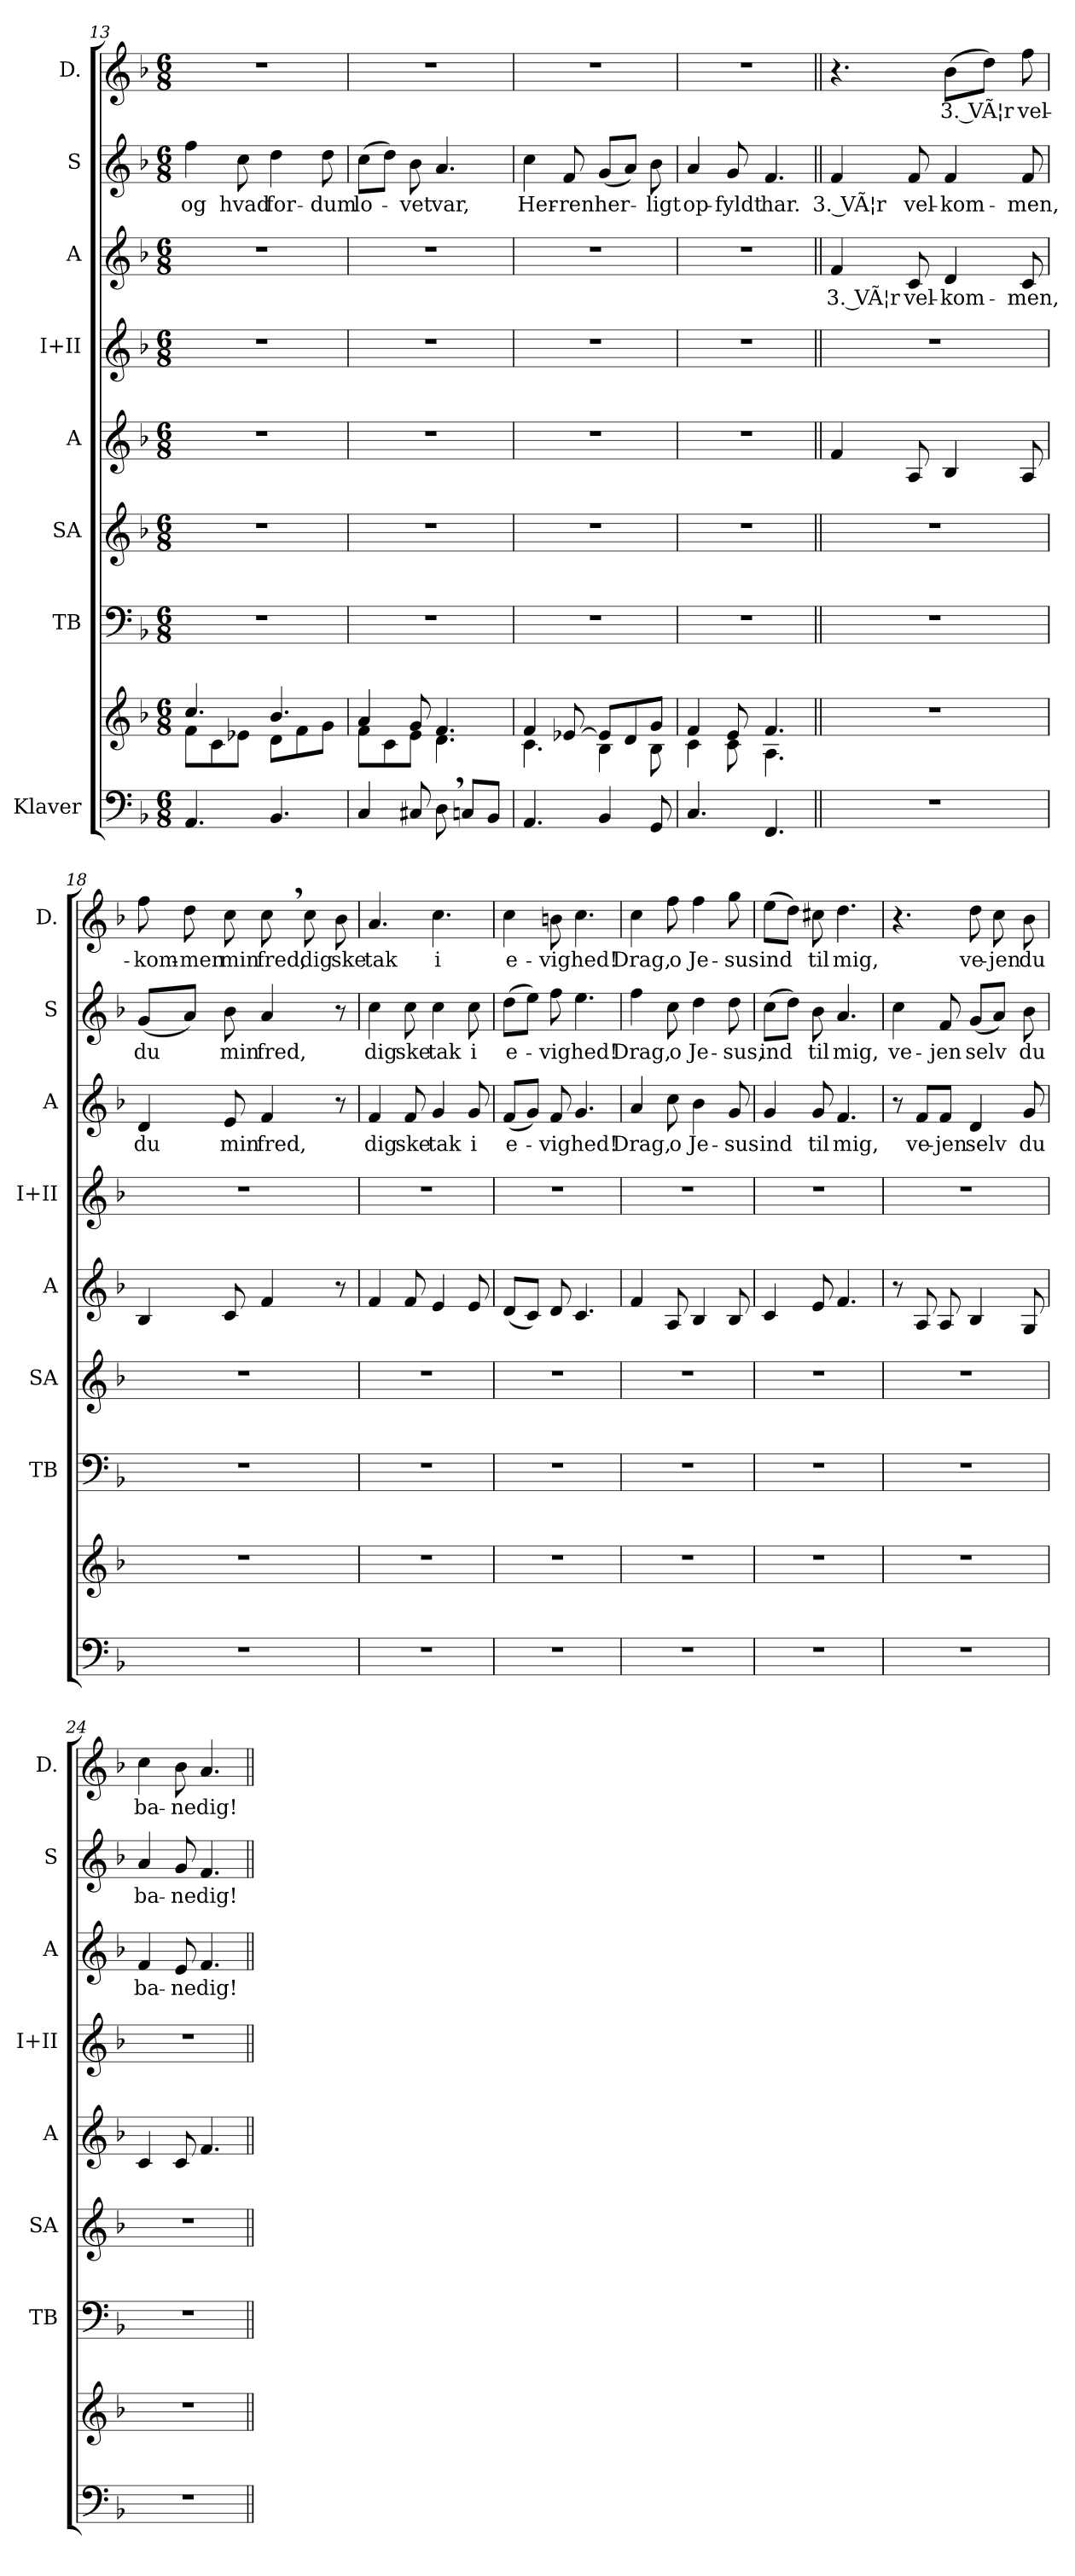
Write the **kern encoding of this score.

**kern	**kern	**kern	**kern	**kern	**kern	**kern	**text	**kern	**text	**kern	**text
*part8	*part8	*part7	*part6	*part5	*part4	*part3	*part3	*part2	*part2	*part1	*part1
*staff9	*staff8	*staff7	*staff6	*staff5	*staff4	*staff3	*staff3	*staff2	*staff2	*staff1	*staff1
*I"Klaver	*	*I"TB	*I"SA	*I"A	*I"I+II	*I"A	*	*I"S	*	*I"D.	*
*	*	*I'TB	*I'SA	*I'A	*I'I+II	*I'A	*	*I'S	*	*I'D.	*
*clefF4	*clefG2	*clefF4	*clefG2	*clefG2	*clefG2	*clefG2	*	*clefG2	*	*clefG2	*
*k[b-]	*k[b-]	*k[b-]	*k[b-]	*k[b-]	*k[b-]	*k[b-]	*	*k[b-]	*	*k[b-]	*
*M6/8	*M6/8	*M6/8	*M6/8	*M6/8	*M6/8	*M6/8	*	*M6/8	*	*M6/8	*
=13	=13	=13	=13	=13	=13	=13	=13	=13	=13	=13	=13
*	*^	*	*	*	*	*	*	*	*	*	*
!	!	!	!	!	!	!	!	!	!	!LO:LY:b	!	!
4.AA/	4.cc/	8f\L	2.r	2.r	2.r	2.r	2.r	.	4ff\	og	2.r	.
.	.	8c\	.	.	.	.	.	.	.	.	.	.
!	!	!	!	!	!	!	!	!	!	!LO:LY:b	!	!
.	.	8e-X\J	.	.	.	.	.	.	8cc\	hvad	.	.
!	!	!	!	!	!	!	!	!	!	!LO:LY:b	!	!
4.BB-/	4.b-/	8d\L	.	.	.	.	.	.	4dd\	for-	.	.
.	.	8f\	.	.	.	.	.	.	.	.	.	.
!	!	!	!	!	!	!	!	!	!	!LO:LY:b	!	!
.	.	8g\J	.	.	.	.	.	.	8dd\	-dum	.	.
!!LO:PB:g=z
=14	=14	=14	=14	=14	=14	=14	=14	=14	=14	=14	=14	=14
!	!	!	!	!	!	!	!	!	!	!LO:LY:b	!	!
4C/	4a/	8f\L	2.r	2.r	2.r	2.r	2.r	.	(>8cc\L	lo-	2.r	.
.	.	8c\	.	.	.	.	.	.	8dd\J)	.	.	.
!	!	!	!	!	!	!	!	!	!	!LO:LY:b	!	!
8C#X/	8g/	8e\J	.	.	.	.	.	.	8b-\	-vet	.	.
!	!	!	!	!	!	!	!	!	!	!LO:LY:b	!	!
8D,\	4.f/	4.d\	.	.	.	.	.	.	4.a/	var,	.	.
8Cn/L	.	.	.	.	.	.	.	.	.	.	.	.
8BB-/J	.	.	.	.	.	.	.	.	.	.	.	.
=15	=15	=15	=15	=15	=15	=15	=15	=15	=15	=15	=15	=15
!	!	!	!	!	!	!	!	!	!	!LO:LY:b	!	!
4.AA/	4f/	4.c\	2.r	2.r	2.r	2.r	2.r	.	4cc\	Her-	2.r	.
!	!	!	!	!	!	!	!	!	!	!LO:LY:b	!	!
.	[8e-X/	.	.	.	.	.	.	.	8f/	-ren	.	.
!	!	!	!	!	!	!	!	!	!	!LO:LY:b	!	!
4BB-/	8e-/L]	4B-\	.	.	.	.	.	.	(<8g/L	her-	.	.
.	8d/	.	.	.	.	.	.	.	8a/J)	.	.	.
!	!	!	!	!	!	!	!	!	!	!LO:LY:b	!	!
8GG/	8g/J	8B-\	.	.	.	.	.	.	8b-\	-ligt	.	.
=16	=16	=16	=16	=16	=16	=16	=16	=16	=16	=16	=16	=16
!	!	!	!	!	!	!	!	!	!	!LO:LY:b	!	!
4.C/	4f/	4c\	2.r	2.r	2.r	2.r	2.r	.	4a/	op-	2.r	.
!	!	!	!	!	!	!	!	!	!	!LO:LY:b	!	!
.	8e/	8c\	.	.	.	.	.	.	8g/	-fyldt	.	.
!	!	!	!	!	!	!	!	!	!	!LO:LY:b	!	!
4.FF/	4.f/	4.A\	.	.	.	.	.	.	4.f/	har.	.	.
!!LO:LB:g=z
=17||	=17||	=17||	=17||	=17||	=17||	=17||	=17||	=17||	=17||	=17||	=17||	=17||
!	!	!	!	!	!	!	!	!LO:LY:b	!	!LO:LY:b	!	!
*	*v	*v	*	*	*	*	*	*	*	*	*	*
2.r	2.r	2.r	2.r	4f/	2.r	4f/	3. VÃ¦r	4f/	3. VÃ¦r	4.r	.
!	!	!	!	!	!	!	!LO:LY:b	!	!LO:LY:b	!	!
.	.	.	.	8A/	.	8c/	vel-	8f/	vel-	.	.
!	!	!	!	!	!	!	!LO:LY:b	!	!LO:LY:b	!	!LO:LY:b
.	.	.	.	4B-/	.	4d/	-kom-	4f/	-kom-	(>8b-\L	3. VÃ¦r
.	.	.	.	.	.	.	.	.	.	8dd\J)	.
!	!	!	!	!	!	!	!LO:LY:b	!	!LO:LY:b	!	!LO:LY:b
.	.	.	.	8A/	.	8c/	-men,	8f/	-men,	8ff\	vel-
=18	=18	=18	=18	=18	=18	=18	=18	=18	=18	=18	=18
!	!	!	!	!	!	!	!LO:LY:b	!	!LO:LY:b	!	!LO:LY:b
2.r	2.r	2.r	2.r	4B-/	2.r	4d/	du	(<8g/L	du	8ff\	-kom-
!	!	!	!	!	!	!	!	!	!	!	!LO:LY:b
.	.	.	.	.	.	.	.	8a/J)	.	8dd\	-men
!	!	!	!	!	!	!	!LO:LY:b	!	!LO:LY:b	!	!LO:LY:b
.	.	.	.	8c/	.	8e/	min	8b-\	min	8cc\	min
!	!	!	!	!	!	!	!LO:LY:b	!	!LO:LY:b	!	!LO:LY:b
.	.	.	.	4f/	.	4f/	fred,	4a/	fred,	8cc,\	fred,
!	!	!	!	!	!	!	!	!	!	!	!LO:LY:b
.	.	.	.	.	.	.	.	.	.	8cc\	dig
!	!	!	!	!	!	!	!	!	!	!	!LO:LY:b
.	.	.	.	8r	.	8r	.	8r	.	8b-\	ske
=19	=19	=19	=19	=19	=19	=19	=19	=19	=19	=19	=19
!	!	!	!	!	!	!	!LO:LY:b	!	!LO:LY:b	!	!LO:LY:b
2.r	2.r	2.r	2.r	4f/	2.r	4f/	dig	4cc\	dig	4.a/	tak
!	!	!	!	!	!	!	!LO:LY:b	!	!LO:LY:b	!	!
.	.	.	.	8f/	.	8f/	ske	8cc\	ske	.	.
!	!	!	!	!	!	!	!LO:LY:b	!	!LO:LY:b	!	!LO:LY:b
.	.	.	.	4e/	.	4g/	tak	4cc\	tak	4.cc\	i
!	!	!	!	!	!	!	!LO:LY:b	!	!LO:LY:b	!	!
.	.	.	.	8e/	.	8g/	i	8cc\	i	.	.
=20	=20	=20	=20	=20	=20	=20	=20	=20	=20	=20	=20
!	!	!	!	!	!	!	!LO:LY:b	!	!LO:LY:b	!	!LO:LY:b
2.r	2.r	2.r	2.r	(<8d/L	2.r	(<8f/L	e-	(>8dd\L	e-	4cc\	e-
.	.	.	.	8c/J)	.	8g/J)	.	8ee\J)	.	.	.
!	!	!	!	!	!	!	!LO:LY:b	!	!LO:LY:b	!	!LO:LY:b
.	.	.	.	8d/	.	8f/	-vig	8ff\	-vig	8bn\	-vig
!	!	!	!	!	!	!	!LO:LY:b	!	!LO:LY:b	!	!LO:LY:b
.	.	.	.	4.c/	.	4.g/	hed!	4.ee\	hed!	4.cc\	hed!
!!LO:LB:g=z
=21	=21	=21	=21	=21	=21	=21	=21	=21	=21	=21	=21
!	!	!	!	!	!	!	!LO:LY:b	!	!LO:LY:b	!	!LO:LY:b
2.r	2.r	2.r	2.r	4f/	2.r	4a/	Drag,	4ff\	Drag,	4cc\	Drag,
!	!	!	!	!	!	!	!LO:LY:b	!	!LO:LY:b	!	!LO:LY:b
.	.	.	.	8A/	.	8cc\	o	8cc\	o	8ff\	o
!	!	!	!	!	!	!	!LO:LY:b	!	!LO:LY:b	!	!LO:LY:b
.	.	.	.	4B-/	.	4b-\	Je-	4dd\	Je-	4ff\	Je-
!	!	!	!	!	!	!	!LO:LY:b	!	!LO:LY:b	!	!LO:LY:b
.	.	.	.	8B-/	.	8g/	-sus	8dd\	-sus,	8gg\	-sus
=22	=22	=22	=22	=22	=22	=22	=22	=22	=22	=22	=22
!	!	!	!	!	!	!	!LO:LY:b	!	!LO:LY:b	!	!LO:LY:b
2.r	2.r	2.r	2.r	4c/	2.r	4g/	ind	(>8cc\L	ind	(>8ee\L	ind
.	.	.	.	.	.	.	.	8dd\J)	.	8dd\J)	.
!	!	!	!	!	!	!	!LO:LY:b	!	!LO:LY:b	!	!LO:LY:b
.	.	.	.	8e/	.	8g/	til	8b-\	til	8cc#X\	til
!	!	!	!	!	!	!	!LO:LY:b	!	!LO:LY:b	!	!LO:LY:b
.	.	.	.	4.f/	.	4.f/	mig,	4.a/	mig,	4.dd\	mig,
=23	=23	=23	=23	=23	=23	=23	=23	=23	=23	=23	=23
!	!	!	!	!	!	!	!	!	!LO:LY:b	!	!
2.r	2.r	2.r	2.r	8r	2.r	8r	.	4cc\	ve-	4.r	.
!	!	!	!	!	!	!	!LO:LY:b	!	!	!	!
.	.	.	.	8A/	.	8f/L	ve-	.	.	.	.
!	!	!	!	!	!	!	!LO:LY:b	!	!LO:LY:b	!	!
.	.	.	.	8A/	.	8f/J	-jen	8f/	-jen	.	.
!	!	!	!	!	!	!	!LO:LY:b	!	!LO:LY:b	!	!LO:LY:b
.	.	.	.	4B-/	.	4d/	selv	(<8g/L	selv	8dd\	ve-
!	!	!	!	!	!	!	!	!	!	!	!LO:LY:b
.	.	.	.	.	.	.	.	8a/J)	.	8cc\	-jen
!	!	!	!	!	!	!	!LO:LY:b	!	!LO:LY:b	!	!LO:LY:b
.	.	.	.	8G/	.	8g/	du	8b-\	du	8b-\	du
=24	=24	=24	=24	=24	=24	=24	=24	=24	=24	=24	=24
!	!	!	!	!	!	!	!LO:LY:b	!	!LO:LY:b	!	!LO:LY:b
2.r	2.r	2.r	2.r	4c/	2.r	4f/	ba-	4a/	ba-	4cc\	ba-
!	!	!	!	!	!	!	!LO:LY:b	!	!LO:LY:b	!	!LO:LY:b
.	.	.	.	8c/	.	8e/	-ne	8g/	-ne	8b-\	-ne
!	!	!	!	!	!	!	!LO:LY:b	!	!LO:LY:b	!	!LO:LY:b
.	.	.	.	4.f/	.	4.f/	dig!	4.f/	dig!	4.a/	dig!
=||	=||	=||	=||	=||	=||	=||	=||	=||	=||	=||	=||
*-	*-	*-	*-	*-	*-	*-	*-	*-	*-	*-	*-
